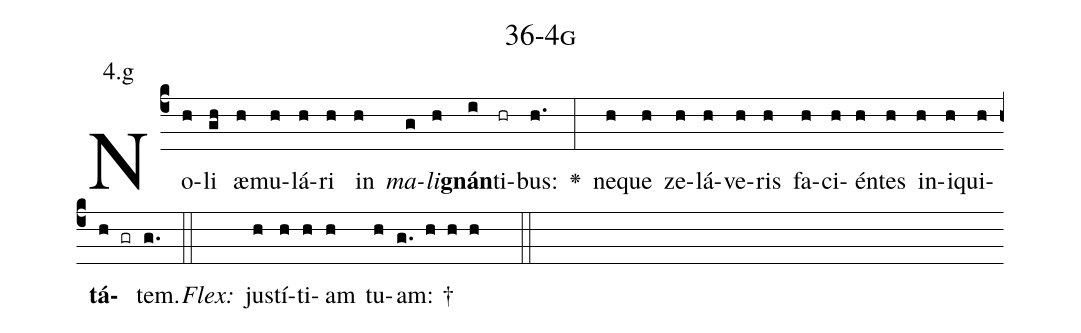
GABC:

name: 36-4g;
annotation: 4.g;
%%
(c4)No(h)li(gh) æ(h)mu(h)lá(h)ri(h) in(h) <i>ma</i>(g)<i>li</i>(h)<b>gnán</b>(i)ti(hr)bus:(h.) <v>\greheightstar</v>(:) ne(h)que(h) ze(h)lá(h)ve(h)ris(h) fa(h)ci(h)én(h)tes(h) in(h)i(h)qui(h)<b>tá</b>(h gr)tem.(g.) (::)
<i>Flex:</i>()  jus(h)tí(h)ti(h)am(h) tu(h)am: †(g. h h h  ::)

%E(h) u(h) o(h) u(h) a(h) e.(g.) (::)
